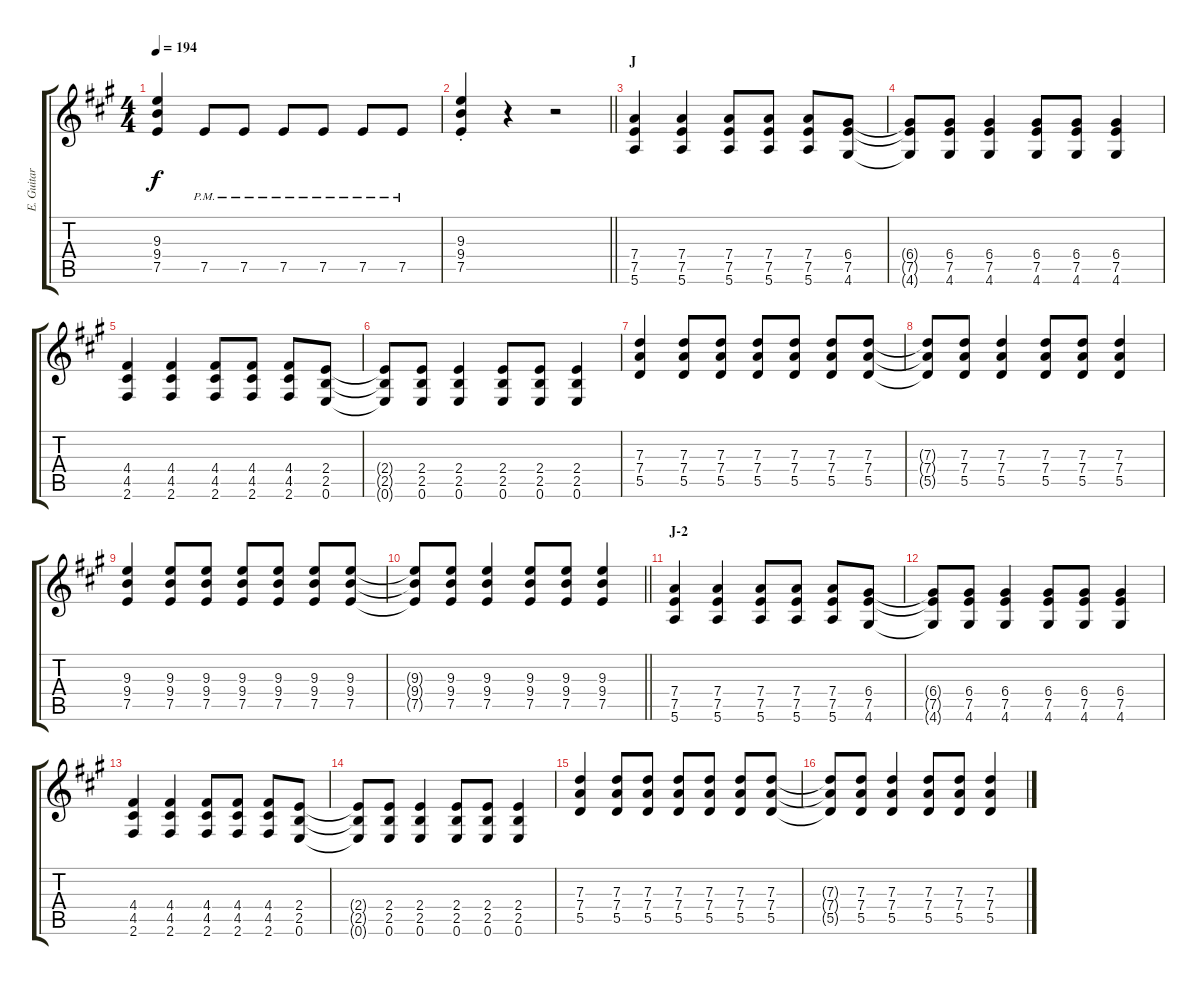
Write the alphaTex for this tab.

\track ("E. Guitar II" "E. Guitar ") {instrument overdrivenguitar}
\staff {score tabs}
\tuning (E4 B3 G3 D3 A2 E2) {hide}
\ts (4 4)
\tempo 194
\clef g2
\ks a
(9.3 9.4 7.5).4{dy f} 7.5{pm}.8 7.5{pm}.8 7.5{pm}.8 7.5{pm}.8 7.5{pm}.8 7.5{pm}.8 |
\barLineRight lightlight
(9.3{st} 9.4{st} 7.5{st}).4 r.4 r.2 |
\section ("" "J")
(7.4 7.5 5.6).4 (7.4 7.5 5.6).4 (7.4 7.5 5.6).8 (7.4 7.5 5.6).8 (7.4 7.5 5.6).8 (6.4 7.5 4.6).8 |
(6.4{t} 7.5{t} 4.6{t}).8 (6.4 7.5 4.6).8 (6.4 7.5 4.6).4 (6.4 7.5 4.6).8 (6.4 7.5 4.6).8 (6.4 7.5 4.6).4 |
(4.4 4.5 2.6).4 (4.4 4.5 2.6).4 (4.4 4.5 2.6).8 (4.4 4.5 2.6).8 (4.4 4.5 2.6).8 (2.4 2.5 0.6).8 |
(2.4{t} 2.5{t} 0.6{t}).8 (2.4 2.5 0.6).8 (2.4 2.5 0.6).4 (2.4 2.5 0.6).8 (2.4 2.5 0.6).8 (2.4 2.5 0.6).4 |
(7.3 7.4 5.5).4 (7.3 7.4 5.5).8 (7.3 7.4 5.5).8 (7.3 7.4 5.5).8 (7.3 7.4 5.5).8 (7.3 7.4 5.5).8 (7.3 7.4 5.5).8 |
(7.3{t} 7.4{t} 5.5{t}).8 (7.3 7.4 5.5).8 (7.3 7.4 5.5).4 (7.3 7.4 5.5).8 (7.3 7.4 5.5).8 (7.3 7.4 5.5).4 |
(9.3 9.4 7.5).4 (9.3 9.4 7.5).8 (9.3 9.4 7.5).8 (9.3 9.4 7.5).8 (9.3 9.4 7.5).8 (9.3 9.4 7.5).8 (9.3 9.4 7.5).8 |
\barLineRight lightlight
(9.3{t} 9.4{t} 7.5{t}).8 (9.3 9.4 7.5).8 (9.3 9.4 7.5).4 (9.3 9.4 7.5).8 (9.3 9.4 7.5).8 (9.3 9.4 7.5).4 |
\section ("" "J-2")
(7.4 7.5 5.6).4 (7.4 7.5 5.6).4 (7.4 7.5 5.6).8 (7.4 7.5 5.6).8 (7.4 7.5 5.6).8 (6.4 7.5 4.6).8 |
(6.4{t} 7.5{t} 4.6{t}).8 (6.4 7.5 4.6).8 (6.4 7.5 4.6).4 (6.4 7.5 4.6).8 (6.4 7.5 4.6).8 (6.4 7.5 4.6).4 |
(4.4 4.5 2.6).4 (4.4 4.5 2.6).4 (4.4 4.5 2.6).8 (4.4 4.5 2.6).8 (4.4 4.5 2.6).8 (2.4 2.5 0.6).8 |
(2.4{t} 2.5{t} 0.6{t}).8 (2.4 2.5 0.6).8 (2.4 2.5 0.6).4 (2.4 2.5 0.6).8 (2.4 2.5 0.6).8 (2.4 2.5 0.6).4 |
(7.3 7.4 5.5).4 (7.3 7.4 5.5).8 (7.3 7.4 5.5).8 (7.3 7.4 5.5).8 (7.3 7.4 5.5).8 (7.3 7.4 5.5).8 (7.3 7.4 5.5).8 |
(7.3{t} 7.4{t} 5.5{t}).8 (7.3 7.4 5.5).8 (7.3 7.4 5.5).4 (7.3 7.4 5.5).8 (7.3 7.4 5.5).8 (7.3 7.4 5.5).4
